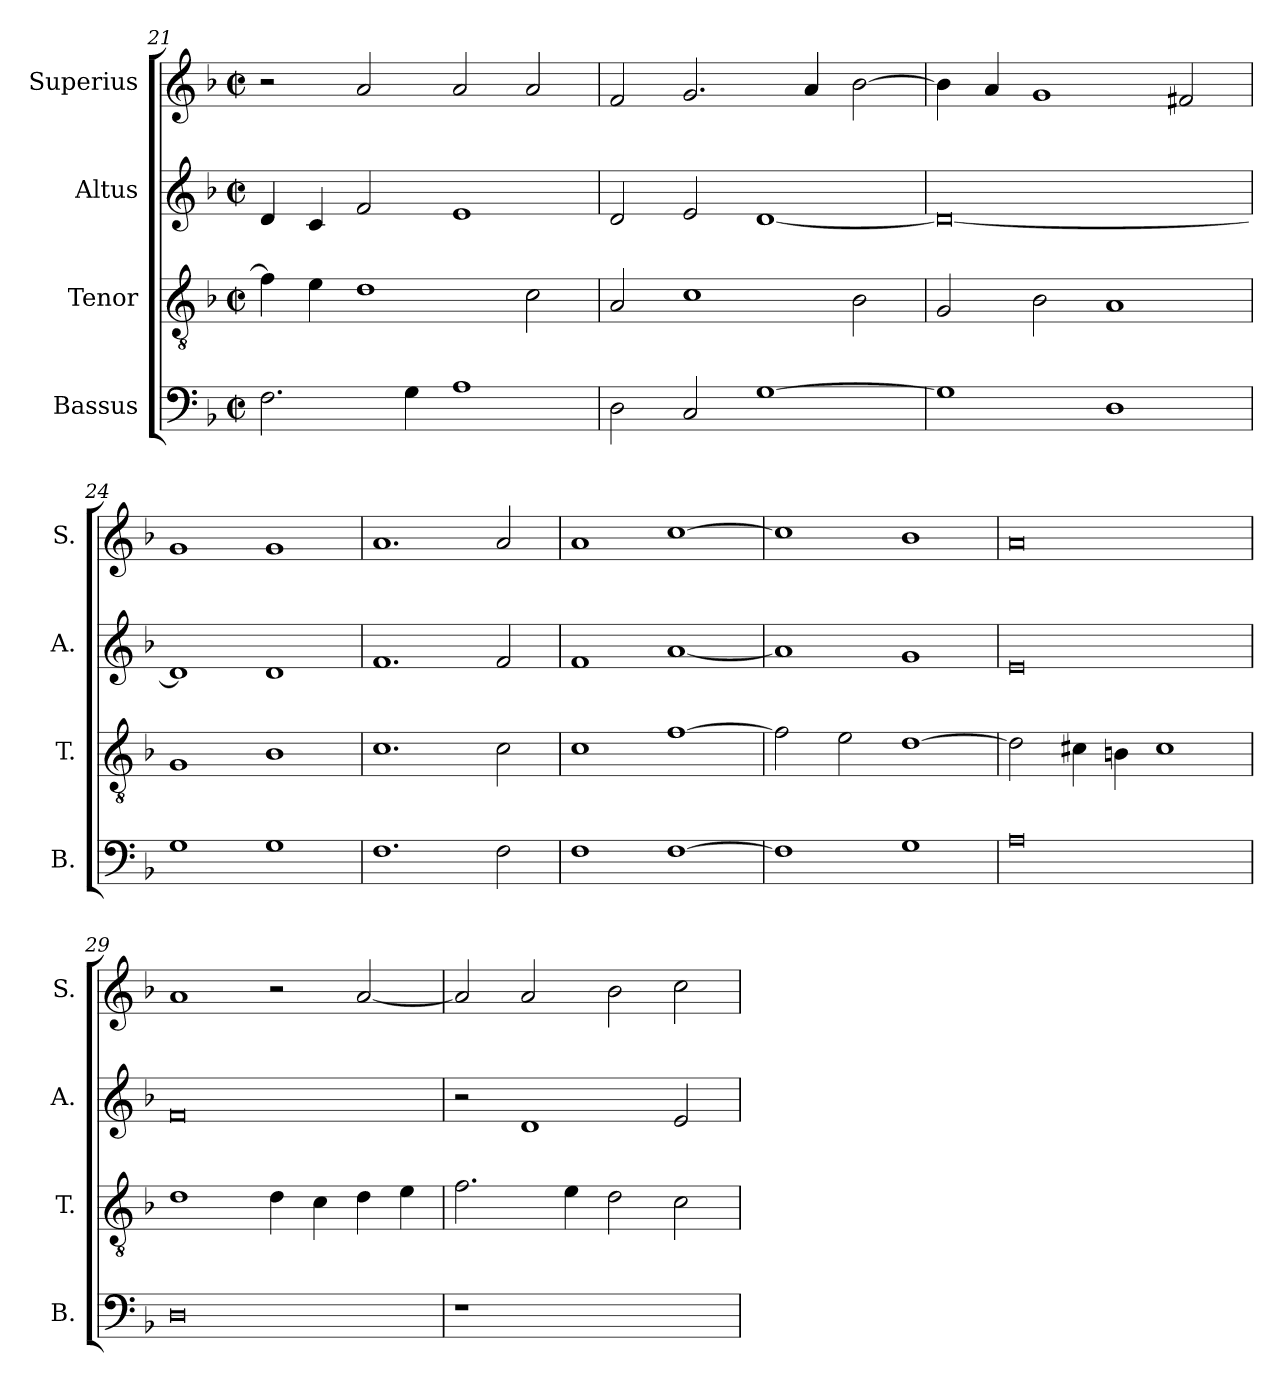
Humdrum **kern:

**kern	**kern	**kern	**kern
*part4	*part3	*part2	*part1
*staff4	*staff3	*staff2	*staff1
*I"Bassus	*I"Tenor	*I"Altus	*I"Superius
*I'B.	*I'T.	*I'A.	*I'S.
*clefF4	*clefGv2	*clefG2	*clefG2
*	*ITrd7c12	*	*
*k[b-]	*k[b-]	*k[b-]	*k[b-]
*F:	*F:	*F:	*F:
*M2/2	*M2/2	*M2/2	*M2/2
*met(c|)	*met(c|)	*met(c|)	*met(c|)
=21	=21	=21	=21
2.Fi\	4Fi\]	4di/	2r
.	4Ei\	4ci/	.
.	1Di	2fi/	2ai/
4Gi\	.	.	.
1Ai	.	1ei	2ai/
.	2Ci\	.	2ai/
=22	=22	=22	=22
2Di\	2AAi/	2di/	2fi/
2Ci/	1Ci	2ei/	2.gi/
[>1Gi	.	[<1di	.
.	.	.	4ai/
.	2BB-i\	.	[>2b-i\
=23	=23	=23	=23
1Gi]	2GGi/	0di_<	4b-i\]
.	.	.	4ai/
.	2BB-i\	.	1gi
1Di	1AAi	.	.
.	.	.	2f#Xi/
=24	=24	=24	=24
1Gi	1GGi	1di]	1gi
1Gi	1BB-i	1di	1gi
!!LO:LB:g=z
=25	=25	=25	=25
1.Fi	1.Ci	1.fi	1.ai
2Fi\	2Ci\	2fi/	2ai/
=26	=26	=26	=26
1Fi	1Ci	1fi	1ai
[>1Fi	[>1Fi	[<1ai	[>1cci
=27	=27	=27	=27
1Fi]	2Fi\]	1ai]	1cci]
.	2Ei\	.	.
1Gi	[>1Di	1gi	1b-i
=28	=28	=28	=28
0Ai	2Di\]	0ei	0ai
.	4C#Xi\	.	.
.	4BBni\	.	.
.	1C#i	.	.
=29	=29	=29	=29
0Di	1Di	0fi	1ai
.	4Di\	.	2r
.	4Ci\	.	.
.	4Di\	.	[<2ai/
.	4Ei\	.	.
=30	=30	=30	=30
!LO:N:vis=1	!	!	!
1r	2.Fi\	2r	2ai/]
.	.	1di	2ai/
.	4Ei\	.	.
1ryy	2Di\	.	2b-i\
.	2Ci\	2ei/	2cci\
=	=	=	=
*-	*-	*-	*-
